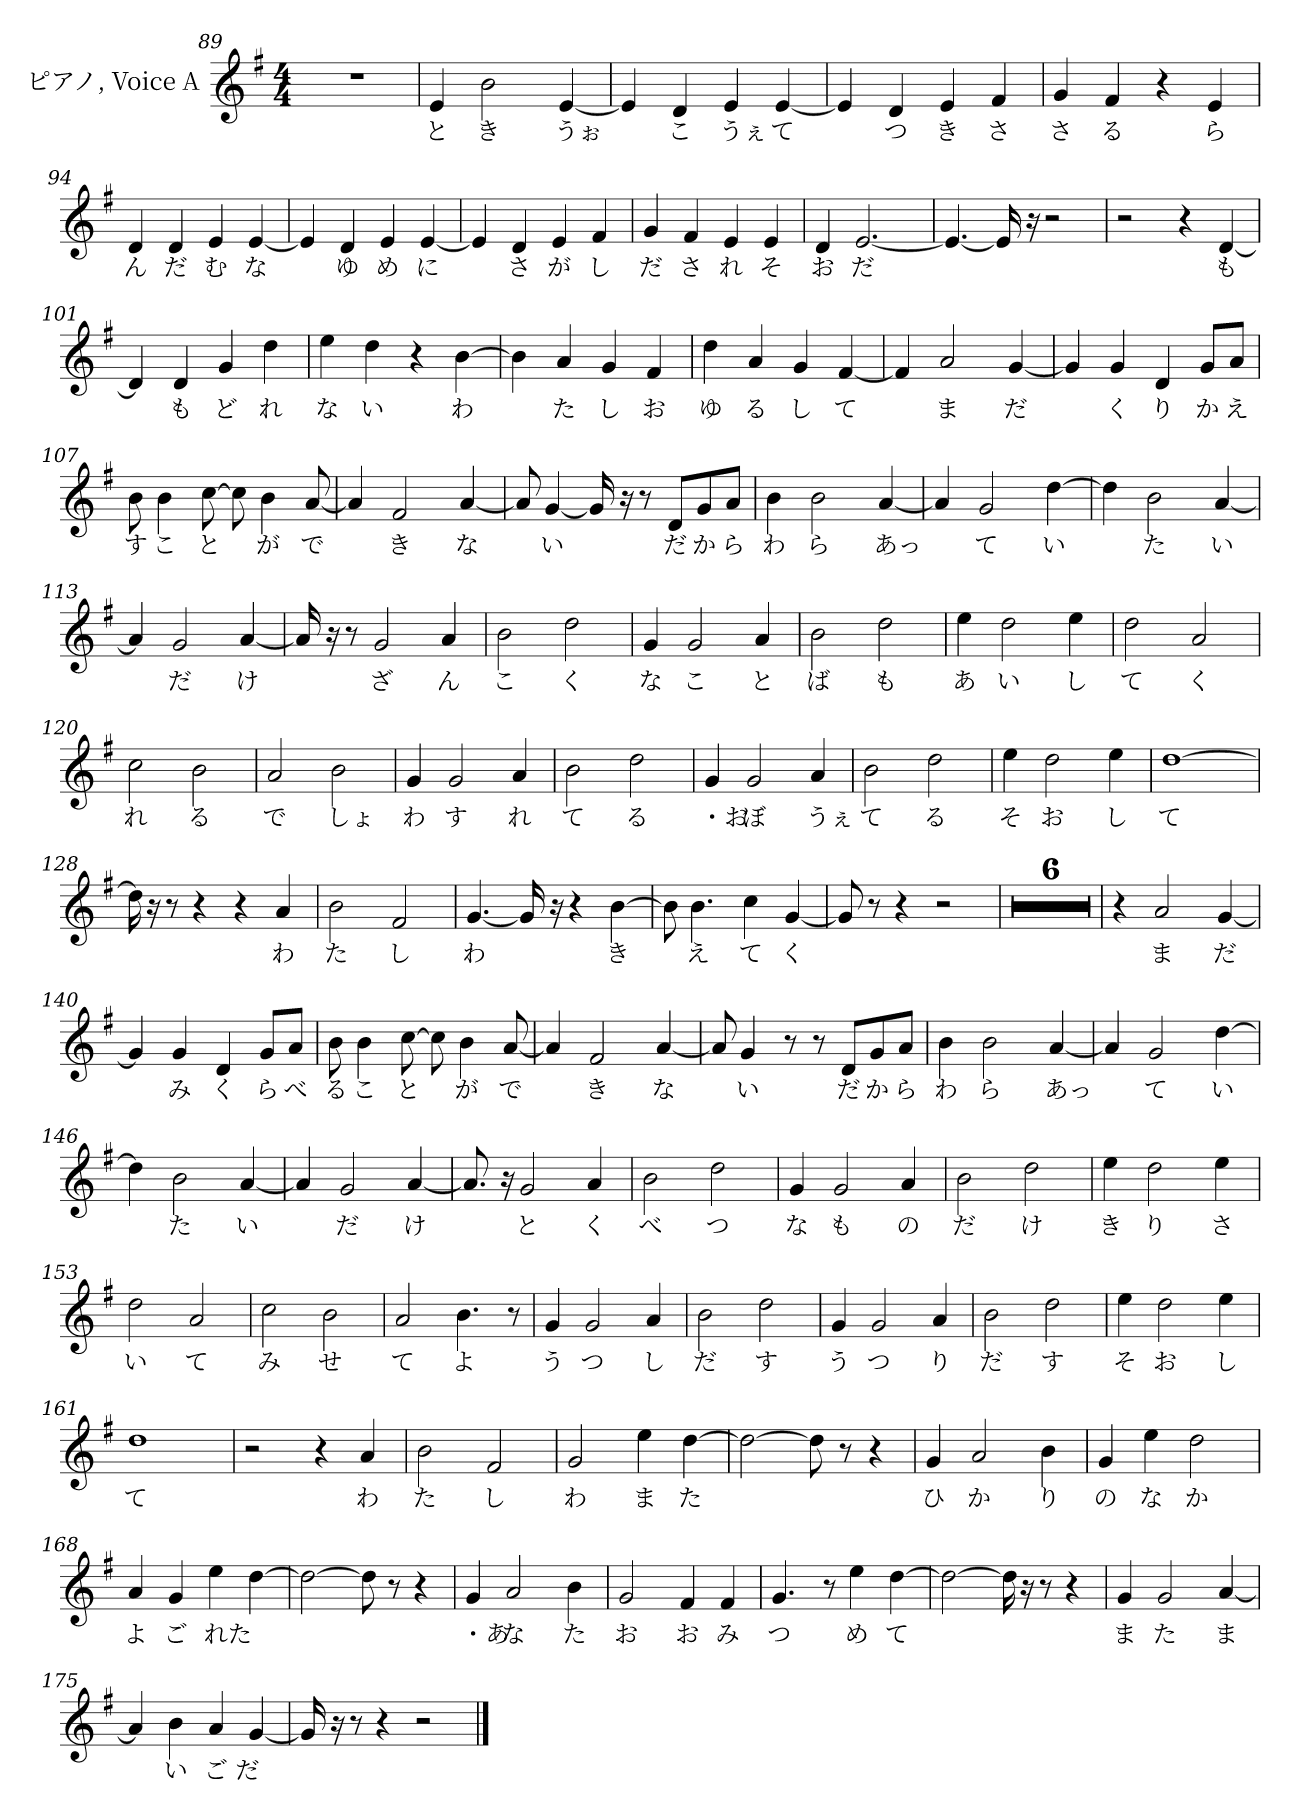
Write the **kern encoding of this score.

**kern	**text
*part1	*part1
*staff1	*staff1
*I"ピアノ, Voice A	*
*clefG2	*
*k[f#]	*
*M4/4	*
=89	=89
1r	.
=90	=90
!	!LO:LY:b
4e/	と
!	!LO:LY:b
2b\	き
!	!LO:LY:b
[4e/	うぉ
=91	=91
4e/]	.
!	!LO:LY:b
4d/	こ
!	!LO:LY:b
4e/	うぇ
!	!LO:LY:b
[4e/	て
=92	=92
4e/]	.
!	!LO:LY:b
4d/	つ
!	!LO:LY:b
4e/	き
!	!LO:LY:b
4f#/	さ
=93	=93
!	!LO:LY:b
4g/	さ
!	!LO:LY:b
4f#/	る
4r	.
!	!LO:LY:b
4e/	ら
!!LO:LB:g=z
=94	=94
!	!LO:LY:b
4d/	ん
!	!LO:LY:b
4d/	だ
!	!LO:LY:b
4e/	む
!	!LO:LY:b
[4e/	な
=95	=95
4e/]	.
!	!LO:LY:b
4d/	ゆ
!	!LO:LY:b
4e/	め
!	!LO:LY:b
[4e/	に
=96	=96
4e/]	.
!	!LO:LY:b
4d/	さ
!	!LO:LY:b
4e/	が
!	!LO:LY:b
4f#/	し
=97	=97
!	!LO:LY:b
4g/	だ
!	!LO:LY:b
4f#/	さ
!	!LO:LY:b
4e/	れ
!	!LO:LY:b
4e/	そ
=98	=98
!	!LO:LY:b
4d/	お
!	!LO:LY:b
[2.e/	だ
=99	=99
4.e/_	.
16e/]	.
16r	.
2r	.
=100	=100
2r	.
4r	.
!	!LO:LY:b
[4d/	も
=101	=101
4d/]	.
!	!LO:LY:b
4d/	も
!	!LO:LY:b
4g/	ど
!	!LO:LY:b
4dd\	れ
!!LO:LB:g=z
=102	=102
!	!LO:LY:b
4ee\	な
!	!LO:LY:b
4dd\	い
4r	.
!	!LO:LY:b
[4b\	わ
=103	=103
4b\]	.
!	!LO:LY:b
4a/	た
!	!LO:LY:b
4g/	し
!	!LO:LY:b
4f#/	お
=104	=104
!	!LO:LY:b
4dd\	ゆ
!	!LO:LY:b
4a/	る
!	!LO:LY:b
4g/	し
!	!LO:LY:b
[4f#/	て
=105	=105
4f#/]	.
!	!LO:LY:b
2a/	ま
!	!LO:LY:b
[4g/	だ
=106	=106
4g/]	.
!	!LO:LY:b
4g/	く
!	!LO:LY:b
4d/	り
!	!LO:LY:b
8g/L	か
!	!LO:LY:b
8a/J	え
=107	=107
!	!LO:LY:b
8b\	す
!	!LO:LY:b
4b\	こ
!	!LO:LY:b
[8cc\	と
8cc\]	.
!	!LO:LY:b
4b\	が
!	!LO:LY:b
[8a/	で
=108	=108
4a/]	.
!	!LO:LY:b
2f#/	き
!	!LO:LY:b
[4a/	な
!!LO:PB:g=z
=109	=109
8a/]	.
!	!LO:LY:b
[4g/	い
16g/]	.
16r	.
8r	.
!	!LO:LY:b
8d/L	だ
!	!LO:LY:b
8g/	か
!	!LO:LY:b
8a/J	ら
=110	=110
!	!LO:LY:b
4b\	わ
!	!LO:LY:b
2b\	ら
!	!LO:LY:b
[4a/	あっ
=111	=111
4a/]	.
!	!LO:LY:b
2g/	て
!	!LO:LY:b
[4dd\	い
=112	=112
4dd\]	.
!	!LO:LY:b
2b\	た
!	!LO:LY:b
[4a/	い
=113	=113
4a/]	.
!	!LO:LY:b
2g/	だ
!	!LO:LY:b
[4a/	け
=114	=114
16a/]	.
16r	.
8r	.
!	!LO:LY:b
2g/	ざ
!	!LO:LY:b
4a/	ん
=115	=115
!	!LO:LY:b
2b\	こ
!	!LO:LY:b
2dd\	く
=116	=116
!	!LO:LY:b
4g/	な
!	!LO:LY:b
2g/	こ
!	!LO:LY:b
4a/	と
!!LO:LB:g=z
=117	=117
!	!LO:LY:b
2b\	ば
!	!LO:LY:b
2dd\	も
=118	=118
!	!LO:LY:b
4ee\	あ
!	!LO:LY:b
2dd\	い
!	!LO:LY:b
4ee\	し
=119	=119
!	!LO:LY:b
2dd\	て
!	!LO:LY:b
2a/	く
=120	=120
!	!LO:LY:b
2cc\	れ
!	!LO:LY:b
2b\	る
=121	=121
!	!LO:LY:b
2a/	で
!	!LO:LY:b
2b\	しょ
=122	=122
!	!LO:LY:b
4g/	わ
!	!LO:LY:b
2g/	す
!	!LO:LY:b
4a/	れ
=123	=123
!	!LO:LY:b
2b\	て
!	!LO:LY:b
2dd\	る
=124	=124
!	!LO:LY:b
4g/	・お
!	!LO:LY:b
2g/	ぼ
!	!LO:LY:b
4a/	うぇ
=125	=125
!	!LO:LY:b
2b\	て
!	!LO:LY:b
2dd\	る
=126	=126
!	!LO:LY:b
4ee\	そ
!	!LO:LY:b
2dd\	お
!	!LO:LY:b
4ee\	し
=127	=127
!	!LO:LY:b
[1dd	て
!!LO:LB:g=z
=128	=128
16dd\]	.
16r	.
8r	.
4r	.
4r	.
!	!LO:LY:b
4a/	わ
=129	=129
!	!LO:LY:b
2b\	た
!	!LO:LY:b
2f#/	し
=130	=130
!	!LO:LY:b
[4.g/	わ
16g/]	.
16r	.
4r	.
!	!LO:LY:b
[4b\	き
=131	=131
8b\]	.
!	!LO:LY:b
4.b\	え
!	!LO:LY:b
4cc\	て
!	!LO:LY:b
[4g/	く
=132	=132
8g/]	.
8r	.
4r	.
2r	.
=133	=133
1r	.
=134	=134
1r	.
=135	=135
1r	.
=136	=136
1r	.
=137	=137
1r	.
=138	=138
1r	.
!!LO:LB:g=z
=139	=139
4r	.
!	!LO:LY:b
2a/	ま
!	!LO:LY:b
[4g/	だ
=140	=140
4g/]	.
!	!LO:LY:b
4g/	み
!	!LO:LY:b
4d/	く
!	!LO:LY:b
8g/L	ら
!	!LO:LY:b
8a/J	べ
=141	=141
!	!LO:LY:b
8b\	る
!	!LO:LY:b
4b\	こ
!	!LO:LY:b
[8cc\	と
8cc\]	.
!	!LO:LY:b
4b\	が
!	!LO:LY:b
[8a/	で
=142	=142
4a/]	.
!	!LO:LY:b
2f#/	き
!	!LO:LY:b
[4a/	な
=143	=143
8a/]	.
!	!LO:LY:b
4g/	い
8r	.
8r	.
!	!LO:LY:b
8d/L	だ
!	!LO:LY:b
8g/	か
!	!LO:LY:b
8a/J	ら
=144	=144
!	!LO:LY:b
4b\	わ
!	!LO:LY:b
2b\	ら
!	!LO:LY:b
[4a/	あっ
=145	=145
4a/]	.
!	!LO:LY:b
2g/	て
!	!LO:LY:b
[4dd\	い
=146	=146
4dd\]	.
!	!LO:LY:b
2b\	た
!	!LO:LY:b
[4a/	い
!!LO:LB:g=z
=147	=147
4a/]	.
!	!LO:LY:b
2g/	だ
!	!LO:LY:b
[4a/	け
=148	=148
8.a/]	.
16r	.
!	!LO:LY:b
2g/	と
!	!LO:LY:b
4a/	く
=149	=149
!	!LO:LY:b
2b\	べ
!	!LO:LY:b
2dd\	つ
=150	=150
!	!LO:LY:b
4g/	な
!	!LO:LY:b
2g/	も
!	!LO:LY:b
4a/	の
=151	=151
!	!LO:LY:b
2b\	だ
!	!LO:LY:b
2dd\	け
=152	=152
!	!LO:LY:b
4ee\	き
!	!LO:LY:b
2dd\	り
!	!LO:LY:b
4ee\	さ
=153	=153
!	!LO:LY:b
2dd\	い
!	!LO:LY:b
2a/	て
=154	=154
!	!LO:LY:b
2cc\	み
!	!LO:LY:b
2b\	せ
=155	=155
!	!LO:LY:b
2a/	て
!	!LO:LY:b
4.b\	よ
8r	.
=156	=156
!	!LO:LY:b
4g/	う
!	!LO:LY:b
2g/	つ
!	!LO:LY:b
4a/	し
!!LO:LB:g=z
=157	=157
!	!LO:LY:b
2b\	だ
!	!LO:LY:b
2dd\	す
=158	=158
!	!LO:LY:b
4g/	う
!	!LO:LY:b
2g/	つ
!	!LO:LY:b
4a/	り
=159	=159
!	!LO:LY:b
2b\	だ
!	!LO:LY:b
2dd\	す
=160	=160
!	!LO:LY:b
4ee\	そ
!	!LO:LY:b
2dd\	お
!	!LO:LY:b
4ee\	し
=161	=161
!	!LO:LY:b
1dd	て
=162	=162
2r	.
4r	.
!	!LO:LY:b
4a/	わ
=163	=163
!	!LO:LY:b
2b\	た
!	!LO:LY:b
2f#/	し
=164	=164
!	!LO:LY:b
2g/	わ
!	!LO:LY:b
4ee\	ま
!	!LO:LY:b
[4dd\	た
=165	=165
2dd\_	.
8dd\]	.
8r	.
4r	.
=166	=166
!	!LO:LY:b
4g/	ひ
!	!LO:LY:b
2a/	か
!	!LO:LY:b
4b\	り
=167	=167
!	!LO:LY:b
4g/	の
!	!LO:LY:b
4ee\	な
!	!LO:LY:b
2dd\	か
!!LO:LB:g=z
=168	=168
!	!LO:LY:b
4a/	よ
!	!LO:LY:b
4g/	ご
!	!LO:LY:b
4ee\	れ
!	!LO:LY:b
[4dd\	た
=169	=169
2dd\_	.
8dd\]	.
8r	.
4r	.
=170	=170
!	!LO:LY:b
4g/	・あ
!	!LO:LY:b
2a/	な
!	!LO:LY:b
4b\	た
=171	=171
!	!LO:LY:b
2g/	お
!	!LO:LY:b
4f#/	お
!	!LO:LY:b
4f#/	み
=172	=172
!	!LO:LY:b
4.g/	つ
8r	.
!	!LO:LY:b
4ee\	め
!	!LO:LY:b
[4dd\	て
=173	=173
2dd\_	.
16dd\]	.
16r	.
8r	.
4r	.
=174	=174
!	!LO:LY:b
4g/	ま
!	!LO:LY:b
2g/	た
!	!LO:LY:b
[4a/	ま
=175	=175
4a/]	.
!	!LO:LY:b
4b\	い
!	!LO:LY:b
4a/	ご
!	!LO:LY:b
[4g/	だ
!!LO:LB:g=z
=176	=176
16g/]	.
16r	.
8r	.
4r	.
2r	.
==	==
*-	*-
